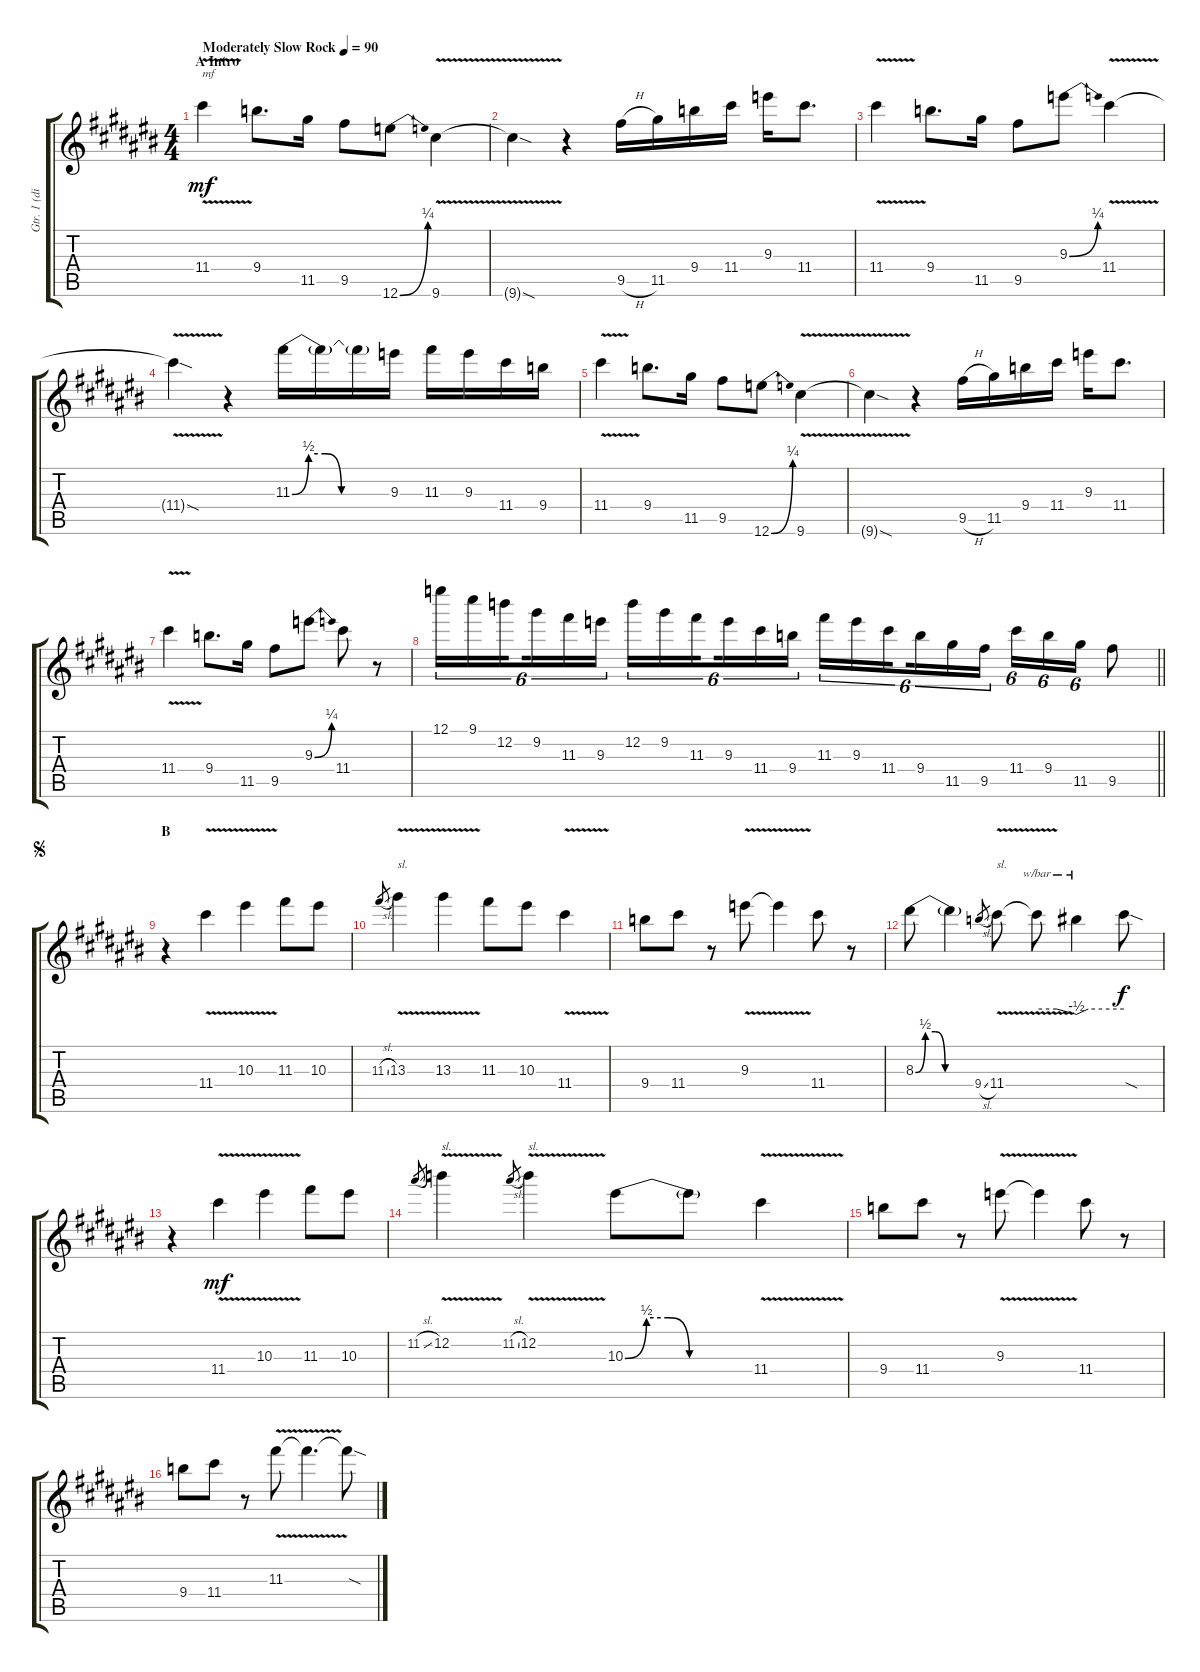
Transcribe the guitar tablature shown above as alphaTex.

\track ("Gtr. 1 (dist.) octave above" "Gtr. 1 (di") {instrument distortionguitar}
\staff {score tabs}
\tuning (E5 B4 G4 D4 A3 E3) {hide}
\ts (4 4)
\section ("" "A Intro")
\tempo (90 "Moderately Slow Rock")
\clef g2
\ks c#
11.4{v}.4{txt "mf" dy mf instrument distortionguitar} 9.4.8{d} 11.5.16 9.5.8 12.6{be (bend 0 0 60 1)}.8 9.6{v}.4 |
9.6{sod t}.4 r.4 9.5{h}.16 11.5.16 9.4.16 11.4.16 9.3.16 11.4.8{d} |
11.4{v}.4 9.4.8{d} 11.5.16 9.5.8 9.3{be (bend 0 0 60 1)}.8 11.4{v}.4 |
11.4{sod t}.4 r.4 11.3{be (custom 0 0 10 2 20 2 30 0 60 0)}.16 11.3{t}.16 11.3{t}.16 9.3.16 11.3.16 9.3.16 11.4.16 9.4.16 |
11.4{v}.4 9.4.8{d} 11.5.16 9.5.8 12.6{be (bend 0 0 60 1)}.8 9.6{v}.4 |
9.6{sod t}.4 r.4 9.5{h}.16 11.5.16 9.4.16 11.4.16 9.3.16 11.4.8{d} |
11.4{v}.4 9.4.8{d} 11.5.16 9.5.8 9.3{be (bend 0 0 60 1)}.8 11.4.8 r.8 |
\barLineRight lightlight
12.1.16{tu (6 4)} 9.1.16{tu (6 4)} 12.2.16{tu (6 4) beam splitsecondary} 9.2.16{tu (6 4)} 11.3.16{tu (6 4)} 9.3.16{tu (6 4)} 12.2.16{tu (6 4)} 9.2.16{tu (6 4)} 11.3.16{tu (6 4) beam splitsecondary} 9.3.16{tu (6 4)} 11.4.16{tu (6 4)} 9.4.16{tu (6 4)} 11.3.16{tu (6 4)} 9.3.16{tu (6 4)} 11.4.16{tu (6 4) beam splitsecondary} 9.4.16{tu (6 4)} 11.5.16{tu (6 4)} 9.5.16{tu (6 4)} 11.4.16{tu (6 4)} 9.4.16{tu (6 4)} 11.5.16{tu (6 4)} 9.5.8 |
\section ("" "B")
\jump segno
r.4 11.4{v}.4 10.3{v}.4 11.3.8 10.3.8 |
11.3{sl}.8{gr} 13.3{v}.4{txt "sl."} 13.3{v}.4 11.3.8 10.3.8 11.4{v}.4 |
9.4.8 11.4.8 r.8 9.3{v}.8 9.3{t}.4 11.4.8 r.8 |
8.3{be (custom 0 0 10 2 20 2 30 0 60 0)}.8 8.3{t}.4 9.4{sl}.8{gr} 11.4{v}.8{txt "sl."} 11.4{t}.8{tbe (custom default 0 0 30 0 60 -2)} 11.4{t}.4{tbe (custom default 0 -2 15 0 60 0)} 11.4{sod t}.8{dy f} |
r.4 11.4{v}.4{dy mf} 10.3{v}.4 11.3.8 10.3.8 |
11.2{sl}.8{gr} 12.2{v}.4{txt "sl."} 11.2{sl}.8{gr} 12.2{v}.4{txt "sl."} 10.3{be (custom 0 0 10 2 20 2 30 0 60 0)}.8 10.3{t}.8 11.4{v}.4 |
9.4.8 11.4.8 r.8 9.3{v}.8 9.3{t}.4 11.4.8 r.8 |
9.4.8 11.4.8 r.8 11.3{v}.8 11.3{t}.4{d} 11.3{sod t}.8
